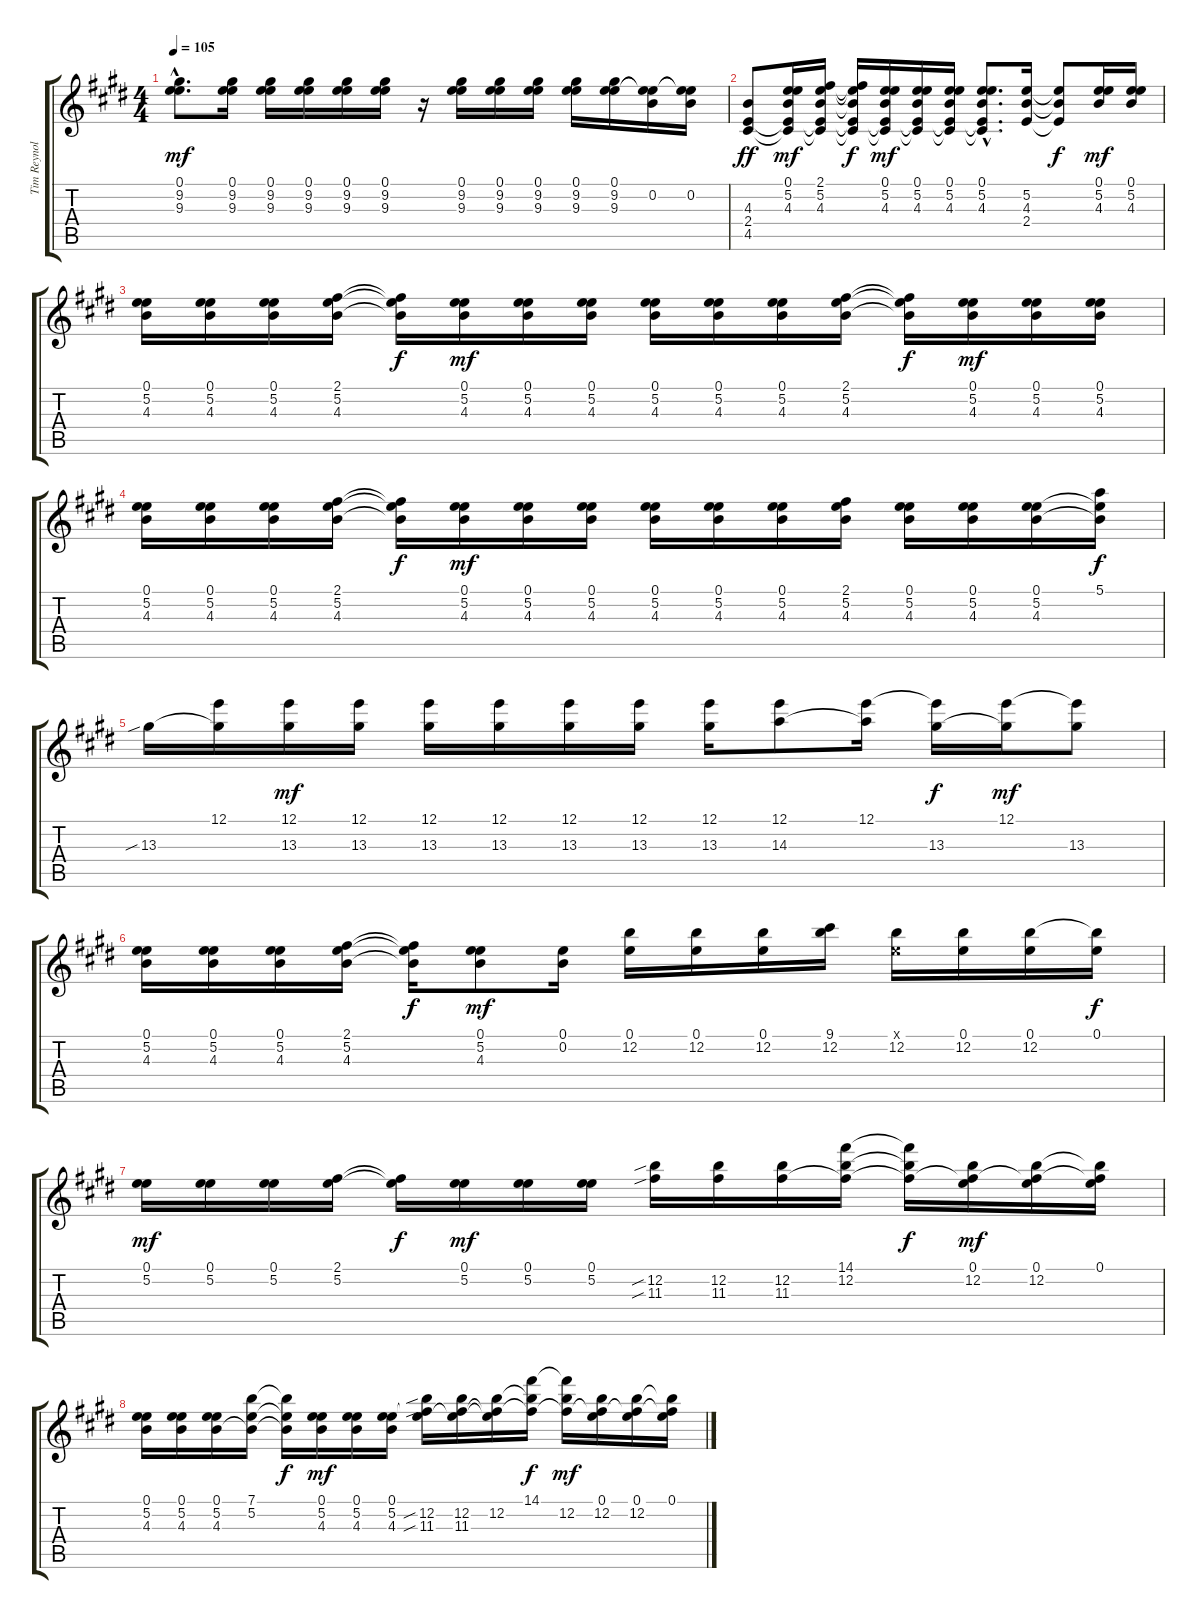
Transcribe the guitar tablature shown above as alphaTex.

\track ("Tim Reynolds" "Tim Reynol") {instrument acousticguitarsteel}
\staff {score tabs}
\tuning (E4 B3 G3 D3 A2 E2) {hide}
\ts (4 4)
\tempo 105
\clef g2
\ks c#minor
(0.1{hac} 9.2{hac} 9.3{hac}).8{d dy mf} (0.1 9.2 9.3).16 (0.1 9.2 9.3).16 (0.1 9.2 9.3).16 (0.1 9.2 9.3).16 (0.1 9.2 9.3).16 r.16 (0.1 9.2 9.3).16 (0.1 9.2 9.3).16 (0.1 9.2 9.3).16 (0.1 9.2 9.3).16 (0.1 9.2 9.3).16 (0.1{t} 0.2 9.3{t}).16 (0.1{t} 0.2 9.3{t}).16 |
(4.3 2.4 4.5).8{dy ff} (0.1 5.2 4.3 2.4{t} 4.5{t}).16{dy mf} (2.1 5.2 4.3 2.4{t} 4.5{t}).16 (2.1{t} 5.2{t} 4.3{t} 2.4{t} 4.5{t}).16{dy f} (0.1 5.2 4.3 2.4{t} 4.5{t}).16{dy mf} (0.1 5.2 4.3 2.4{t} 4.5{t}).16 (0.1 5.2 4.3 2.4{t} 4.5{t}).16 (0.1{hac} 5.2{hac} 4.3{hac} 2.4{hac t} 4.5{hac t}).8{d} (5.2 4.3 2.4).16 (5.2{t} 4.3{t} 2.4{t}).8{dy f} (0.1 5.2 4.3).16{dy mf} (0.1 5.2 4.3).16 |
(0.1 5.2 4.3).16 (0.1 5.2 4.3).16 (0.1 5.2 4.3).16 (2.1 5.2 4.3).16 (2.1{t} 5.2{t} 4.3{t}).16{dy f} (0.1 5.2 4.3).16{dy mf} (0.1 5.2 4.3).16 (0.1 5.2 4.3).16 (0.1 5.2 4.3).16 (0.1 5.2 4.3).16 (0.1 5.2 4.3).16 (2.1 5.2 4.3).16 (2.1{t} 5.2{t} 4.3{t}).16{dy f} (0.1 5.2 4.3).16{dy mf} (0.1 5.2 4.3).16 (0.1 5.2 4.3).16 |
(0.1 5.2 4.3).16 (0.1 5.2 4.3).16 (0.1 5.2 4.3).16 (2.1 5.2 4.3).16 (2.1{t} 5.2{t} 4.3{t}).16{dy f} (0.1 5.2 4.3).16{dy mf} (0.1 5.2 4.3).16 (0.1 5.2 4.3).16 (0.1 5.2 4.3).16 (0.1 5.2 4.3).16 (0.1 5.2 4.3).16 (2.1 5.2 4.3).16 (0.1 5.2 4.3).16 (0.1 5.2 4.3).16 (0.1 5.2 4.3).16 (5.1 5.2{t} 4.3{t}).16{dy f} |
13.3{sib}.16 (12.1 13.3{t}).16 (12.1 13.3).16{dy mf} (12.1 13.3).16 (12.1 13.3).16 (12.1 13.3).16 (12.1 13.3).16 (12.1 13.3).16 (12.1 13.3).16 (12.1 14.3).8 (12.1 14.3{t}).16 (12.1{t} 13.3).16{dy f} (12.1 13.3{t}).16{dy mf} (12.1{t} 13.3).8 |
(0.1 5.2 4.3).16 (0.1 5.2 4.3).16 (0.1 5.2 4.3).16 (2.1 5.2 4.3).16 (2.1{t} 5.2{t} 4.3{t}).16{dy f} (0.1 5.2 4.3).8{dy mf} (0.1 0.2).16 (0.1 12.2).16 (0.1 12.2).16 (0.1 12.2).16 (9.1 12.2).16 (0.1{x} 12.2).16 (0.1 12.2).16 (0.1 12.2).16 (0.1 12.2{t}).16{dy f} |
(0.1 5.2).16{dy mf} (0.1 5.2).16 (0.1 5.2).16 (2.1 5.2).16 (2.1{t} 5.2{t}).16{dy f} (0.1 5.2).16{dy mf} (0.1 5.2).16 (0.1 5.2).16 (12.2{sib} 11.3{sib}).16 (12.2 11.3).16 (12.2 11.3).16 (14.1 12.2 11.3{t}).16 (14.1{t} 12.2{t} 11.3{t}).16{dy f} (0.1 12.2 11.3{t}).16{dy mf} (0.1 12.2 11.3{t}).16 (0.1 12.2{t} 11.3{t}).16 |
(0.1 5.2 4.3).16 (0.1 5.2 4.3).16 (0.1 5.2 4.3).16 (7.1 5.2 4.3{t}).16 (7.1{t} 5.2{t} 4.3{t}).16{dy f} (0.1 5.2 4.3).16{dy mf} (0.1 5.2 4.3).16 (0.1 5.2 4.3).16 (0.1{t} 12.2{sib} 11.3{sib}).16 (0.1{t} 12.2 11.3).16 (0.1{t} 12.2 11.3{t}).16 (14.1 12.2{t} 11.3{t}).16{dy f} (14.1{t} 12.2 11.3{t}).16{dy mf} (0.1 12.2 11.3{t}).16 (0.1 12.2 11.3{t}).16 (0.1 12.2{t} 11.3{t}).16
